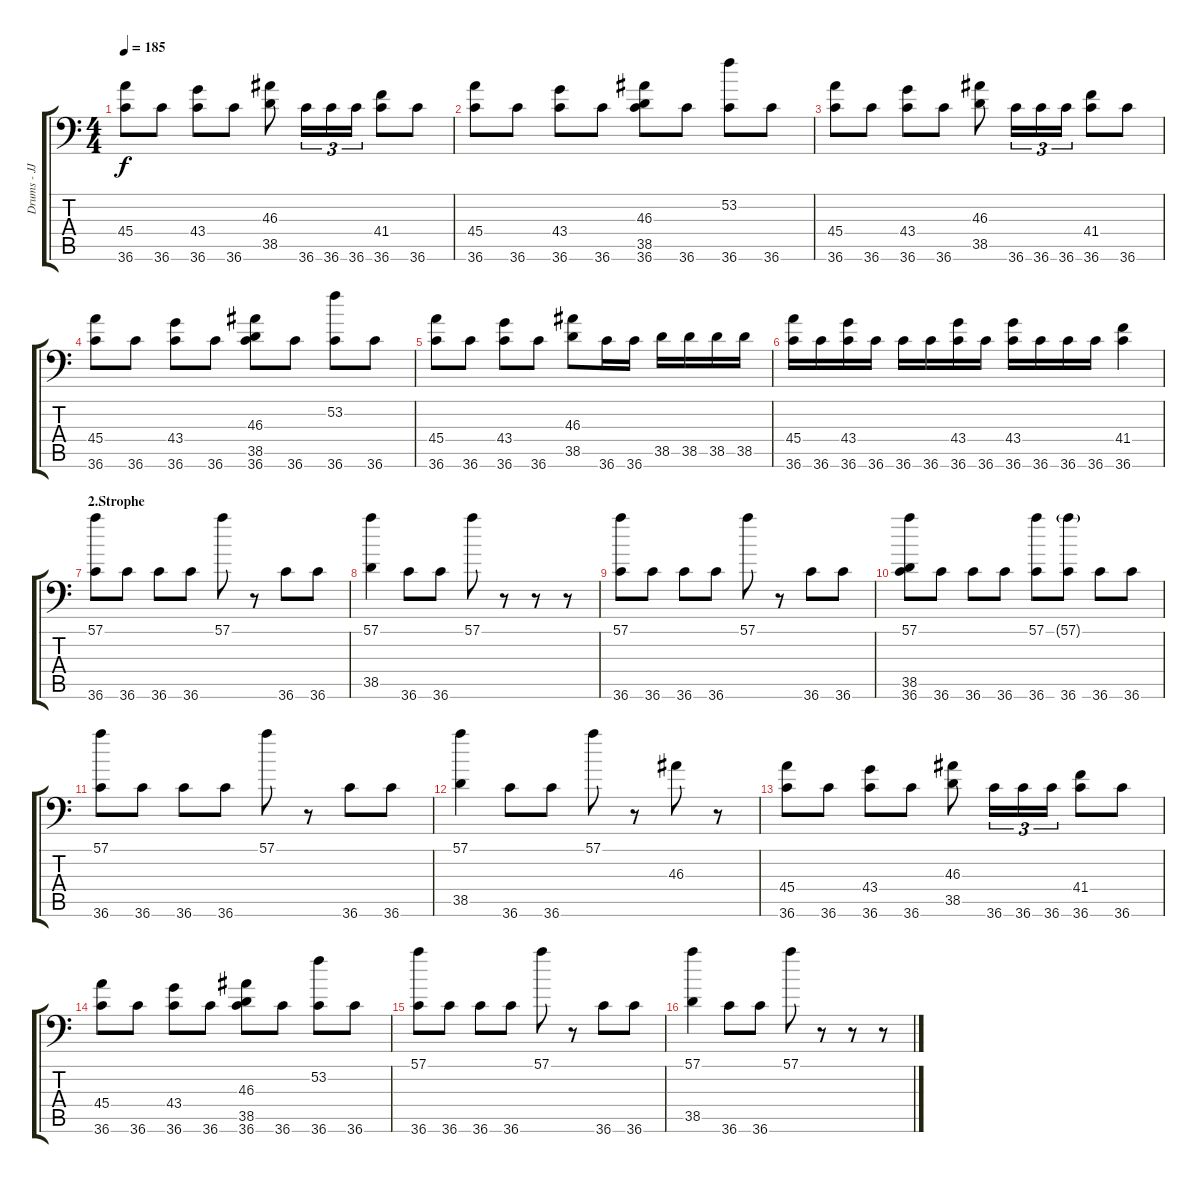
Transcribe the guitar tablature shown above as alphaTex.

\track ("Drums - JJ" "Drums - JJ") {instrument acousticgrandpiano}
\staff {score tabs}
\tuning (C-1 C-1 C-1 C-1 C-1 C-1) {hide}
\ts (4 4)
\tempo 185
\clef f4
\ks c
(45.4 36.6).8{dy f} 36.6.8 (43.4 36.6).8 36.6.8 (46.3 38.5).8 36.6.16{tu (3 2)} 36.6.16{tu (3 2)} 36.6.16{tu (3 2)} (41.4 36.6).8 36.6.8 |
(45.4 36.6).8 36.6.8 (43.4 36.6).8 36.6.8 (46.3 38.5 36.6).8 36.6.8 (53.2 36.6).8 36.6.8 |
(45.4 36.6).8 36.6.8 (43.4 36.6).8 36.6.8 (46.3 38.5).8 36.6.16{tu (3 2)} 36.6.16{tu (3 2)} 36.6.16{tu (3 2)} (41.4 36.6).8 36.6.8 |
(45.4 36.6).8 36.6.8 (43.4 36.6).8 36.6.8 (46.3 38.5 36.6).8 36.6.8 (53.2 36.6).8 36.6.8 |
(45.4 36.6).8 36.6.8 (43.4 36.6).8 36.6.8 (46.3 38.5).8 36.6.16 36.6.16 38.5.16 38.5.16 38.5.16 38.5.16 |
(45.4 36.6).16 36.6.16 (43.4 36.6).16 36.6.16 36.6.16 36.6.16 (43.4 36.6).16 36.6.16 (43.4 36.6).16 36.6.16 36.6.16 36.6.16 (41.4 36.6).4 |
\section ("" "2.Strophe")
(57.1 36.6).8 36.6.8 36.6.8 36.6.8 57.1.8 r.8 36.6.8 36.6.8 |
(57.1 38.5).4 36.6.8 36.6.8 57.1.8 r.8 r.8 r.8 |
(57.1 36.6).8 36.6.8 36.6.8 36.6.8 57.1.8 r.8 36.6.8 36.6.8 |
(57.1 38.5 36.6).8 36.6.8 36.6.8 36.6.8 (57.1 36.6).8 (57.1{g} 36.6).8 36.6.8 36.6.8 |
(57.1 36.6).8 36.6.8 36.6.8 36.6.8 57.1.8 r.8 36.6.8 36.6.8 |
(57.1 38.5).4 36.6.8 36.6.8 57.1.8 r.8 46.3.8 r.8 |
(45.4 36.6).8 36.6.8 (43.4 36.6).8 36.6.8 (46.3 38.5).8 36.6.16{tu (3 2)} 36.6.16{tu (3 2)} 36.6.16{tu (3 2)} (41.4 36.6).8 36.6.8 |
(45.4 36.6).8 36.6.8 (43.4 36.6).8 36.6.8 (46.3 38.5 36.6).8 36.6.8 (53.2 36.6).8 36.6.8 |
(57.1 36.6).8 36.6.8 36.6.8 36.6.8 57.1.8 r.8 36.6.8 36.6.8 |
(57.1 38.5).4 36.6.8 36.6.8 57.1.8 r.8 r.8 r.8
